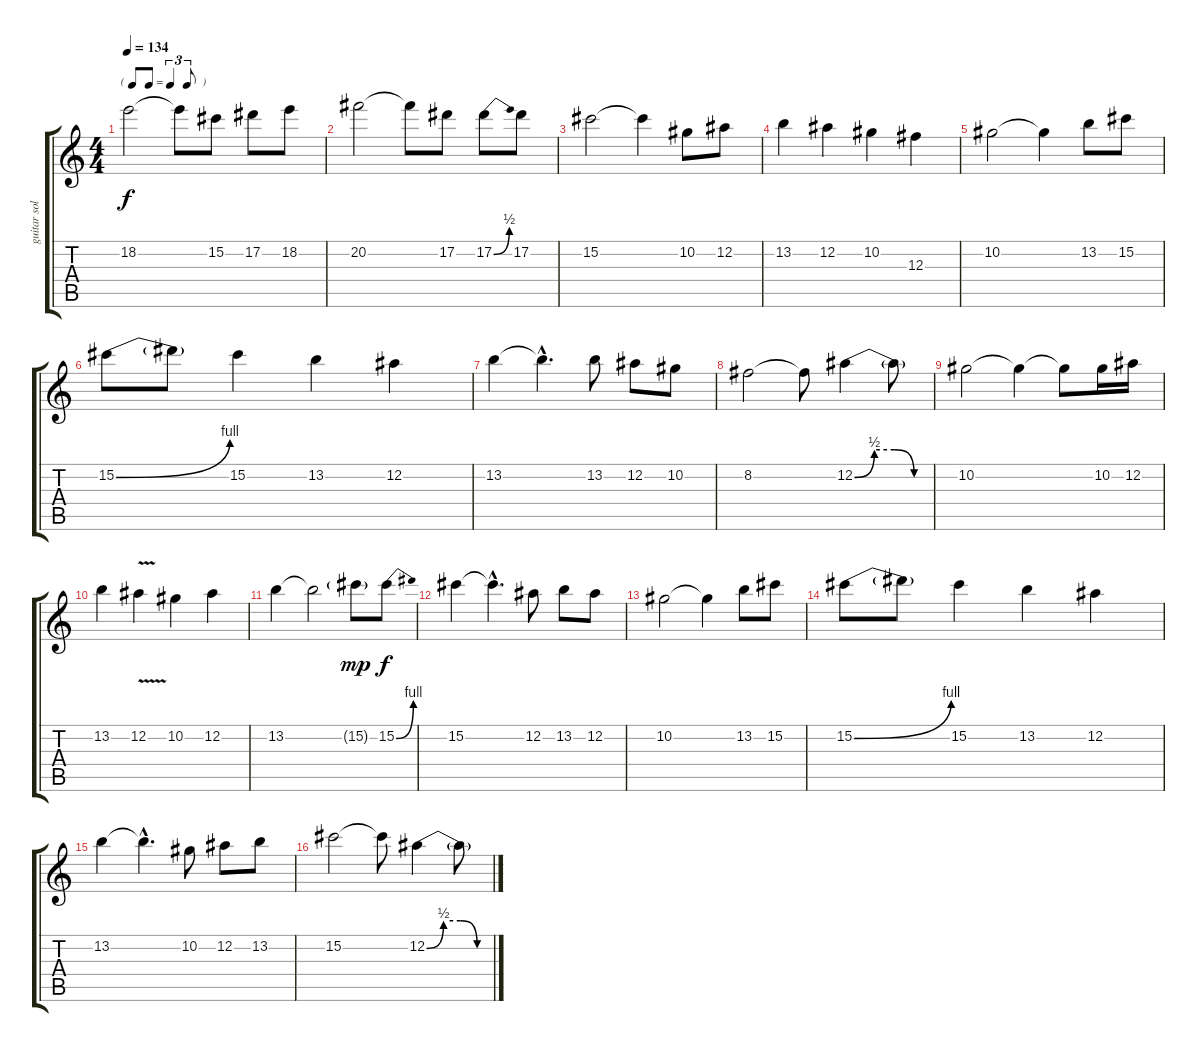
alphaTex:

\track ("guitar solo" "guitar sol") {instrument overdrivenguitar}
\staff {score tabs}
\tuning (Eb4 Bb3 Gb3 Db3 Ab2 Eb2) {hide}
\ts (4 4)
\tf triplet8th
\tempo 134
\clef g2
\ks c
18.2.2{dy f} 18.2{t}.8 15.2.8 17.2.8 18.2.8 |
20.2.2 20.2{t}.8 17.2.8 17.2{be (bend 0 0 60 2)}.8 17.2.8 |
15.2.2 15.2{t}.4 10.2.8 12.2.8 |
13.2.4 12.2.4 10.2.4 12.3.4 |
10.2.2 10.2{t}.4 13.2.8 15.2.8 |
15.2{be (bend 0 0 60 4)}.8 15.2{t}.8 15.2.4 13.2.4 12.2.4 |
13.2.4 13.2{hac t}.4{d} 13.2.8 12.2.8 10.2.8 |
8.2.2 8.2{t}.8 12.2{be (custom 0 0 15 2 30 2 45 0 60 0)}.4 12.2{t}.8 |
10.2.2 10.2{t}.4 10.2{t}.8 10.2.16 12.2.16 |
13.2.4 12.2{v}.4 10.2.4 12.2.4 |
13.2.4 13.2{t}.2 15.2{g}.8{dy mp} 15.2{be (bend 0 0 60 4)}.8{dy f} |
15.2.4 15.2{hac t}.4{d} 12.2.8 13.2.8 12.2.8 |
10.2.2 10.2{t}.4 13.2.8 15.2.8 |
15.2{be (bend 0 0 60 4)}.8 15.2{t}.8 15.2.4 13.2.4 12.2.4 |
13.2.4 13.2{hac t}.4{d} 10.2.8 12.2.8 13.2.8 |
15.2.2 15.2{t}.8 12.2{be (custom 0 0 15 2 30 2 45 0 60 0)}.4 12.2{t}.8
